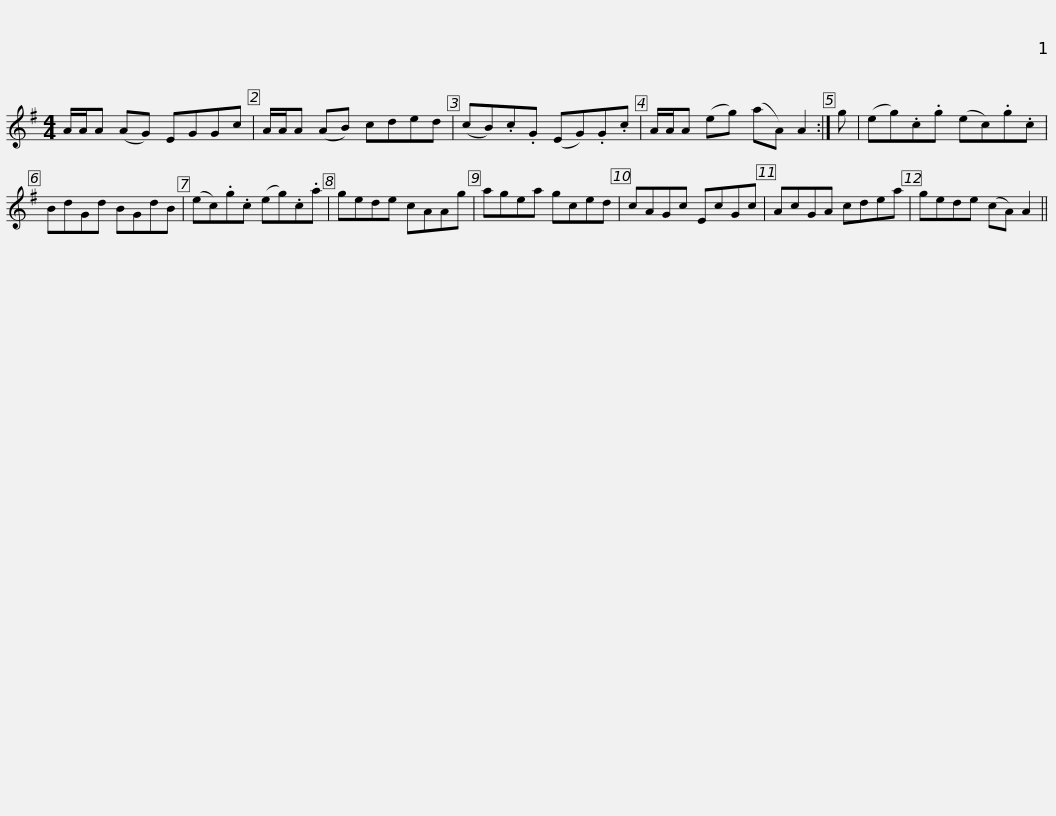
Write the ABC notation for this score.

X:1
L:1/8
M:4/4
I:linebreak $
K:G
V:1 treble
V:1
 A/A/A (AG) EGGc | A/A/A (AB) cded | (cB).c.G (EG).G.c | A/A/A (eg) (aA) A2 :| g | %5
 (eg).c.g (ec).g.c |$ BdGd BGdB | (ec).g.c (eg).c.a | gede cAAg | agea gced | %10
 cAGc EcGc |$ AcGA cdea | gede (cA) A2 || %13
